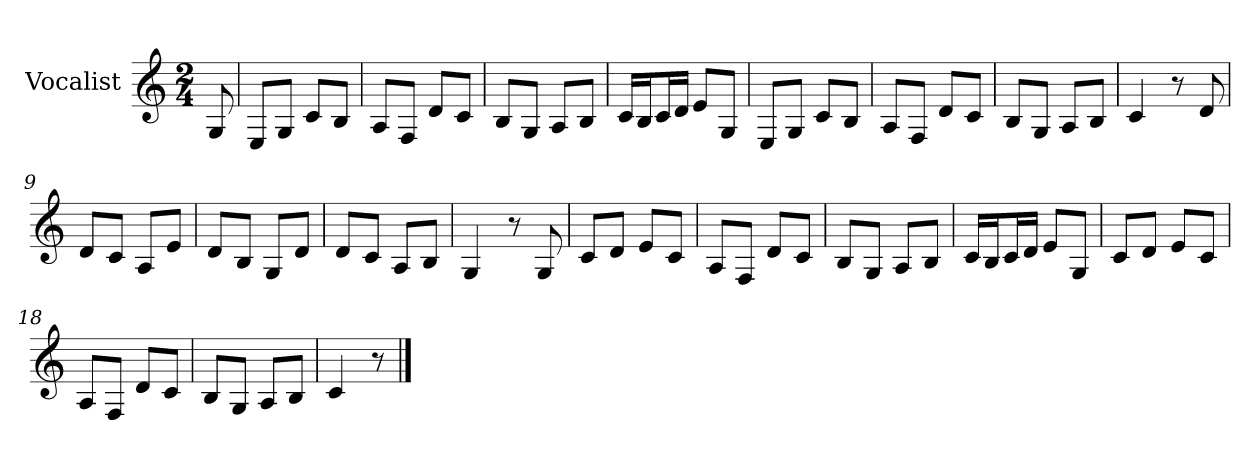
**kern
*part1
*staff1
*I"Vocalist
*k[]
*C:
*M2/4
=
8G
=1
8EL
8GJ
8cL
8BJ
=2
8AL
8FJ
8dL
8cJ
=3
8BL
8GJ
8AL
8BJ
=4
16cLL
16BJ
16cL
16dJJ
8eL
8GJ
=5
8EL
8GJ
8cL
8BJ
=6
8AL
8FJ
8dL
8cJ
=7
8BL
8GJ
8AL
8BJ
=8
4c
8r
8d
=9
8dL
8cJ
8AL
8eJ
=10
8dL
8BJ
8GL
8dJ
=11
8dL
8cJ
8AL
8BJ
=12
4G
8r
8G
=13
8cL
8dJ
8eL
8cJ
=14
8AL
8FJ
8dL
8cJ
=15
8BL
8GJ
8AL
8BJ
=16
16cLL
16BJ
16cL
16dJJ
8eL
8GJ
=17
8cL
8dJ
8eL
8cJ
=18
8AL
8FJ
8dL
8cJ
=19
8BL
8GJ
8AL
8BJ
=20
4c
8r
==
*-
